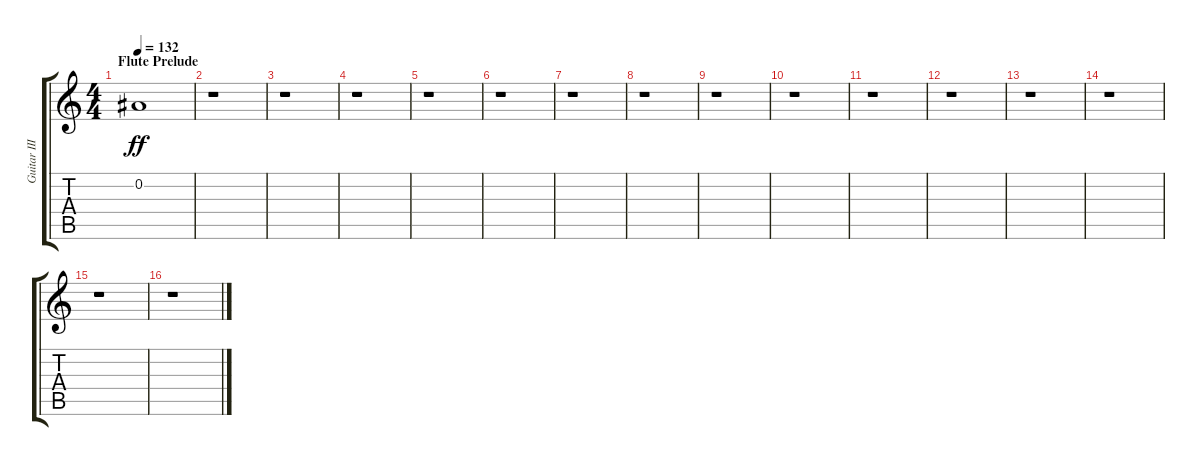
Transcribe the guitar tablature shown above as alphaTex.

\track ("Guitar III" "Guitar III") {instrument overdrivenguitar}
\staff {score tabs}
\tuning (Eb4 Bb3 Gb3 Db3 Ab2 Eb2) {hide}
\ts (4 4)
\section ("" "Flute Prelude")
\tempo 132
\clef g2
\ks c
0.2.1{dy ff} |
r.1 |
r.1 |
r.1 |
r.1 |
r.1 |
r.1 |
r.1 |
r.1 |
r.1 |
r.1 |
r.1 |
r.1 |
r.1 |
r.1 |
r.1
